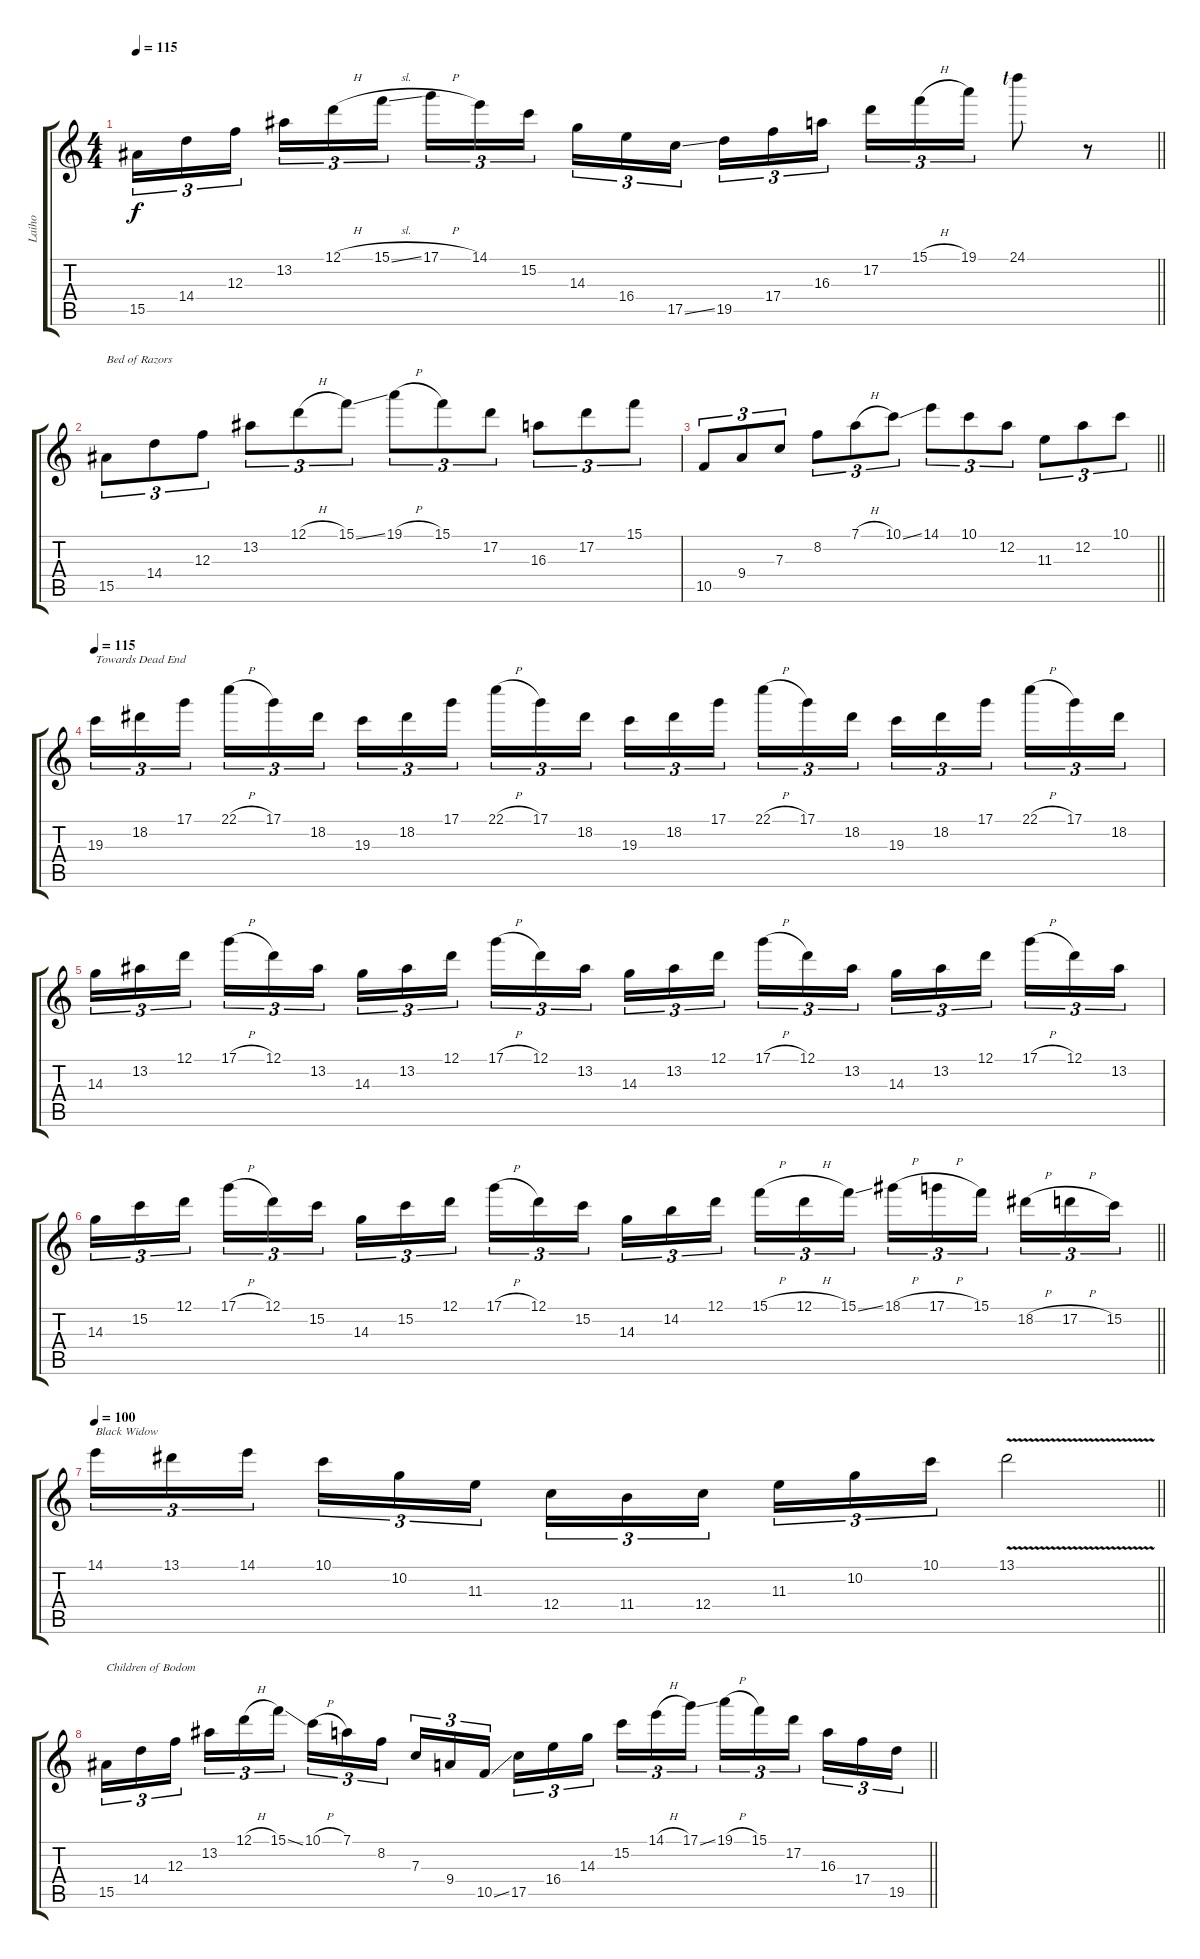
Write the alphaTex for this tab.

\track ("Laiho" "Laiho") {instrument overdrivenguitar}
\staff {score tabs}
\tuning (D4 A3 F3 C3 G2 D2) {hide}
\ts (4 4)
\tempo 115
\clef g2
\barLineRight lightlight
\ks c
15.5.16{tu (3 2) dy f} 14.4.16{tu (3 2)} 12.3.16{tu (3 2)} 13.2.16{tu (3 2)} 12.1{h}.16{tu (3 2)} 15.1{sl}.16{tu (3 2)} 17.1{h}.16{tu (3 2)} 14.1.16{tu (3 2)} 15.2.16{tu (3 2)} 14.3.16{tu (3 2)} 16.4.16{tu (3 2)} 17.5{ss}.16{tu (3 2)} 19.5.16{tu (3 2)} 17.4.16{tu (3 2)} 16.3.16{tu (3 2)} 17.2.16{tu (3 2)} 15.1{h}.16{tu (3 2)} 19.1.16{tu (3 2)} 24.1{lf 1}.8 r.8 |
15.5.8{tu (3 2) txt "Bed of Razors"} 14.4.8{tu (3 2)} 12.3.8{tu (3 2)} 13.2.8{tu (3 2)} 12.1{h}.8{tu (3 2)} 15.1{ss}.8{tu (3 2)} 19.1{h}.8{tu (3 2)} 15.1.8{tu (3 2)} 17.2.8{tu (3 2)} 16.3.8{tu (3 2)} 17.2.8{tu (3 2)} 15.1.8{tu (3 2)} |
\barLineRight lightlight
10.5.8{tu (3 2)} 9.4.8{tu (3 2)} 7.3.8{tu (3 2)} 8.2.8{tu (3 2)} 7.1{h}.8{tu (3 2)} 10.1{ss}.8{tu (3 2)} 14.1.8{tu (3 2)} 10.1.8{tu (3 2)} 12.2.8{tu (3 2)} 11.3.8{tu (3 2)} 12.2.8{tu (3 2)} 10.1.8{tu (3 2)} |
\tempo 115
19.3.16{tu (3 2) txt "Towards Dead End"} 18.2.16{tu (3 2)} 17.1.16{tu (3 2)} 22.1{h}.16{tu (3 2)} 17.1.16{tu (3 2)} 18.2.16{tu (3 2)} 19.3.16{tu (3 2)} 18.2.16{tu (3 2)} 17.1.16{tu (3 2)} 22.1{h}.16{tu (3 2)} 17.1.16{tu (3 2)} 18.2.16{tu (3 2)} 19.3.16{tu (3 2)} 18.2.16{tu (3 2)} 17.1.16{tu (3 2)} 22.1{h}.16{tu (3 2)} 17.1.16{tu (3 2)} 18.2.16{tu (3 2)} 19.3.16{tu (3 2)} 18.2.16{tu (3 2)} 17.1.16{tu (3 2)} 22.1{h}.16{tu (3 2)} 17.1.16{tu (3 2)} 18.2.16{tu (3 2)} |
14.3.16{tu (3 2)} 13.2.16{tu (3 2)} 12.1.16{tu (3 2)} 17.1{h}.16{tu (3 2)} 12.1.16{tu (3 2)} 13.2.16{tu (3 2)} 14.3.16{tu (3 2)} 13.2.16{tu (3 2)} 12.1.16{tu (3 2)} 17.1{h}.16{tu (3 2)} 12.1.16{tu (3 2)} 13.2.16{tu (3 2)} 14.3.16{tu (3 2)} 13.2.16{tu (3 2)} 12.1.16{tu (3 2)} 17.1{h}.16{tu (3 2)} 12.1.16{tu (3 2)} 13.2.16{tu (3 2)} 14.3.16{tu (3 2)} 13.2.16{tu (3 2)} 12.1.16{tu (3 2)} 17.1{h}.16{tu (3 2)} 12.1.16{tu (3 2)} 13.2.16{tu (3 2)} |
\barLineRight lightlight
14.3.16{tu (3 2)} 15.2.16{tu (3 2)} 12.1.16{tu (3 2)} 17.1{h}.16{tu (3 2)} 12.1.16{tu (3 2)} 15.2.16{tu (3 2)} 14.3.16{tu (3 2)} 15.2.16{tu (3 2)} 12.1.16{tu (3 2)} 17.1{h}.16{tu (3 2)} 12.1.16{tu (3 2)} 15.2.16{tu (3 2)} 14.3.16{tu (3 2)} 14.2.16{tu (3 2)} 12.1.16{tu (3 2)} 15.1{h}.16{tu (3 2)} 12.1{h}.16{tu (3 2)} 15.1{ss}.16{tu (3 2)} 18.1{h}.16{tu (3 2)} 17.1{h}.16{tu (3 2)} 15.1.16{tu (3 2)} 18.2{h}.16{tu (3 2)} 17.2{h}.16{tu (3 2)} 15.2.16{tu (3 2)} |
\tempo 100
\barLineRight lightlight
14.1.16{tu (3 2) txt "Black Widow"} 13.1.16{tu (3 2)} 14.1.16{tu (3 2)} 10.1.16{tu (3 2)} 10.2.16{tu (3 2)} 11.3.16{tu (3 2)} 12.4.16{tu (3 2)} 11.4.16{tu (3 2)} 12.4.16{tu (3 2)} 11.3.16{tu (3 2)} 10.2.16{tu (3 2)} 10.1.16{tu (3 2)} 13.1{v}.2 |
\barLineRight lightlight
15.5.16{tu (3 2) txt "Children of Bodom"} 14.4.16{tu (3 2)} 12.3.16{tu (3 2)} 13.2.16{tu (3 2)} 12.1{h}.16{tu (3 2)} 15.1{ss}.16{tu (3 2)} 10.1{h}.16{tu (3 2)} 7.1.16{tu (3 2)} 8.2.16{tu (3 2)} 7.3.16{tu (3 2)} 9.4.16{tu (3 2)} 10.5{ss}.16{tu (3 2)} 17.5.16{tu (3 2)} 16.4.16{tu (3 2)} 14.3.16{tu (3 2)} 15.2.16{tu (3 2)} 14.1{h}.16{tu (3 2)} 17.1{ss}.16{tu (3 2)} 19.1{h}.16{tu (3 2)} 15.1.16{tu (3 2)} 17.2.16{tu (3 2)} 16.3.16{tu (3 2)} 17.4.16{tu (3 2)} 19.5.16{tu (3 2)}
